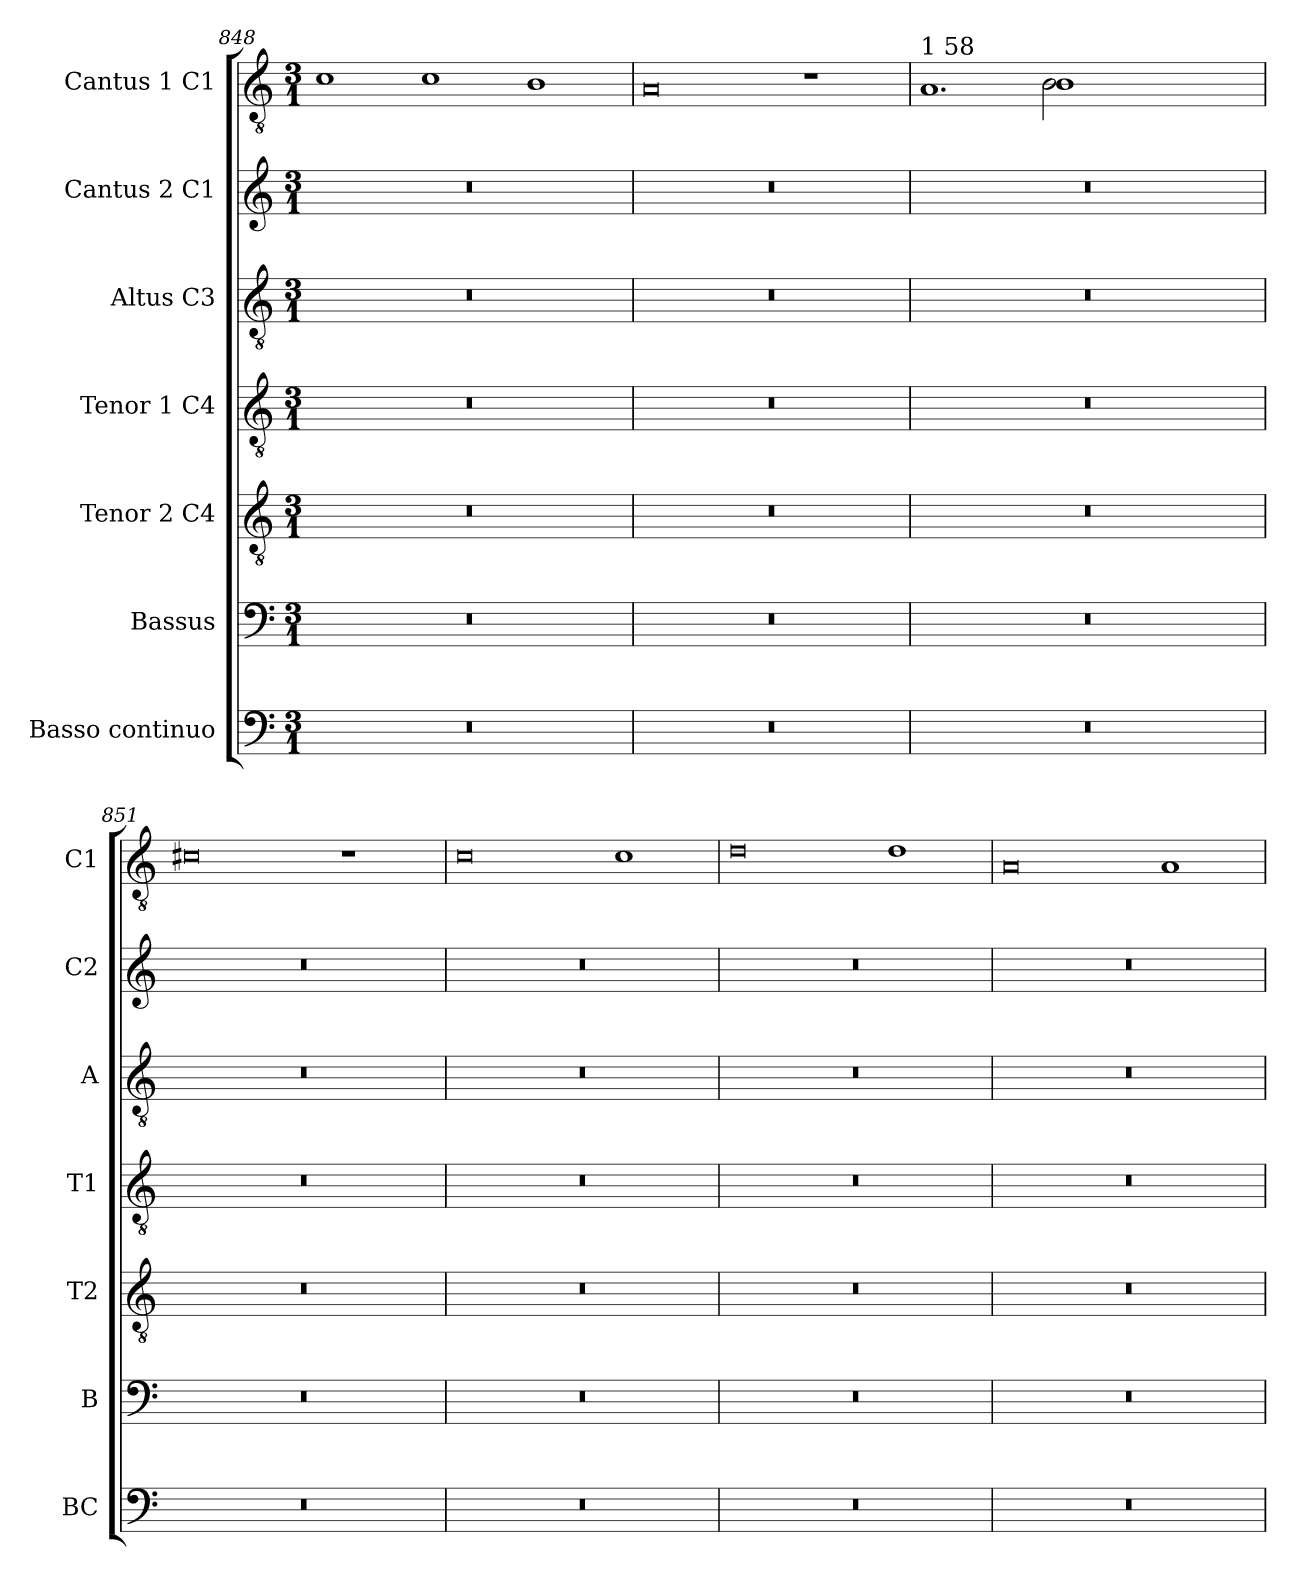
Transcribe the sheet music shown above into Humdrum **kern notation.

**kern	**kern	**kern	**kern	**kern	**kern	**kern
*part7	*part6	*part5	*part4	*part3	*part2	*part1
*staff7	*staff6	*staff5	*staff4	*staff3	*staff2	*staff1
*I"Basso continuo	*I"Bassus	*I"Tenor 2 C4	*I"Tenor 1 C4	*I"Altus C3	*I"Cantus 2 C1	*I"Cantus 1 C1
*I'BC	*I'B	*I'T2	*I'T1	*I'A	*I'C2	*I'C1
*clefF4	*clefF4	*clefGv2	*clefGv2	*clefGv2	*clefG2	*clefGv2
*ITrd7c12	*	*	*	*	*	*
*k[]	*k[]	*k[]	*k[]	*k[]	*k[]	*k[]
*C:	*C:	*C:	*C:	*C:	*C:	*C:
*M3/1	*M3/1	*M3/1	*M3/1	*M3/1	*M3/1	*M3/1
=848	=848	=848	=848	=848	=848	=848
0.r	0.r	0.r	0.r	0.r	0.r	1c
.	.	.	.	.	.	1c
.	.	.	.	.	.	1B
=849	=849	=849	=849	=849	=849	=849
0.r	0.r	0.r	0.r	0.r	0.r	0A
.	.	.	.	.	.	1r
!!LO:LB:g=z
=850	=850	=850	=850	=850	=850	=850
*	*	*	*	*	*	*^
!	!	!	!	!	!	!LO:TX:a:t=1 58	!
0.r	0.r	0.r	0.r	0.r	0.r	1.A	1.ryy
.	.	.	.	.	.	1B	2B\
.	.	.	.	.	.	.	2ryy
.	.	.	.	.	.	2ryy	2ryy
*	*	*	*	*	*	*v	*v
=851	=851	=851	=851	=851	=851	=851
0.r	0.r	0.r	0.r	0.r	0.r	0c#X
.	.	.	.	.	.	1r
=852	=852	=852	=852	=852	=852	=852
0.r	0.r	0.r	0.r	0.r	0.r	0c
.	.	.	.	.	.	1c
=853	=853	=853	=853	=853	=853	=853
0.r	0.r	0.r	0.r	0.r	0.r	0d
.	.	.	.	.	.	1d
=854	=854	=854	=854	=854	=854	=854
0.r	0.r	0.r	0.r	0.r	0.r	0A
.	.	.	.	.	.	1A
=	=	=	=	=	=	=
*-	*-	*-	*-	*-	*-	*-
